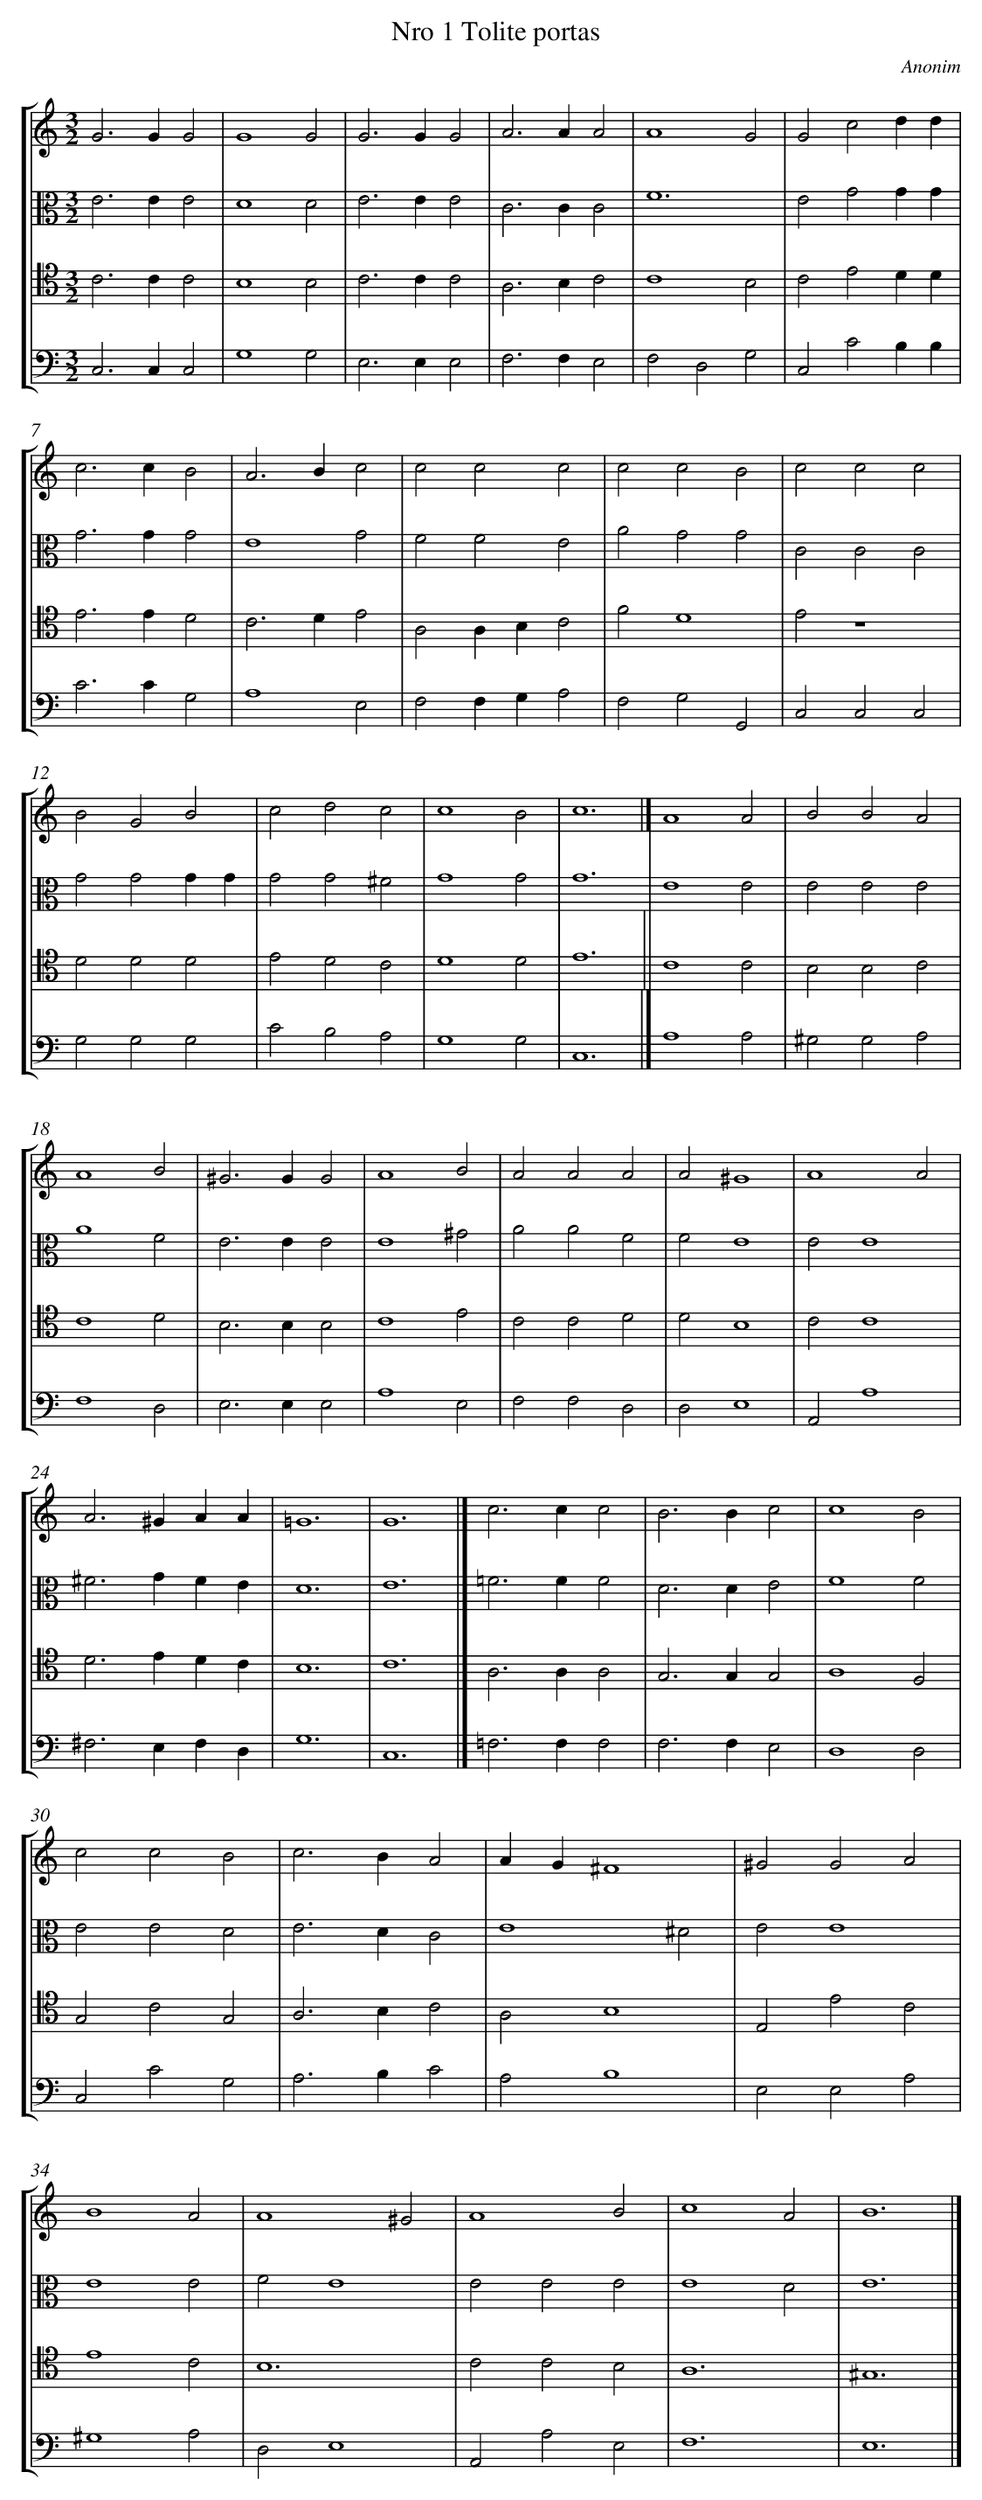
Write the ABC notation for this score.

X:1
T: Nro 1 Tolite portas
C: Anonim
L: 1/4
M: 3/2
%%staves [1 2 3 4]
V: 1
V: 2 clef=alto
V: 3 clef=tenor
V: 4 clef=bass
K: C
[V:1] G2>G2G2 |
[V:2] E2>E2E2 |
[V:3] C2>C2C2 |
[V:4] C,2>C,2C,2 |
[V:1] G4G2 |
[V:2] D4D2 |
[V:3] B,4B,2 |
[V:4] G,4G,2 |
[V:1] G2>G2G2 |
[V:2] E2>E2E2 |
[V:3] C2>C2C2 |
[V:4] E,2>E,2E,2 |
[V:1] A2>A2A2 |
[V:2] C2>C2C2 |
[V:3] A,2>B,2C2 |
[V:4] F,2>F,2E,2 |
[V:1] A4G2 |
[V:2] F6 |
[V:3] C4B,2 |
[V:4] F,2D,2G,2 |
[V:1] G2c2dd |
[V:2] E2G2GG |
[V:3] C2E2DD |
[V:4] C,2C2B,B, |
[V:1] c2>c2B2 |
[V:2] G2>G2G2 |
[V:3] E2>E2D2 |
[V:4] C2>C2G,2 |
[V:1] A2>B2c2 |
[V:2] E4G2 |
[V:3] C2>D2E2 |
[V:4] A,4E,2 |
[V:1] c2c2c2 |
[V:2] F2F2E2 |
[V:3] A,2A,B,C2 |
[V:4] F,2F,G,A,2 |
[V:1] c2c2B2 |
[V:2] A2G2G2 |
[V:3] F2D4 |
[V:4] F,2G,2G,,2 |
[V:1] c2c2c2 |
[V:2] C2C2C2 |
[V:3] E2z4 |
[V:4] C,2C,2C,2 |
[V:1] B2G2B2 |
[V:2] G2G2GG |
[V:3] D2D2D2 |
[V:4] G,2G,2G,2 |
[V:1] c2d2c2 |
[V:2] G2G2^F2 |
[V:3] E2D2C2 |
[V:4] C2B,2A,2 |
[V:1] c4B2 |
[V:2] G4G2 |
[V:3] D4D2 |
[V:4] G,4G,2 |
[V:1] c6 |]
[V:2] G6 |
[V:3] E6 ||
[V:4] C,6 |]
[V:1] A4A2 [I:setbarnb 17]|
[V:2] E4E2 |
[V:3] C4C2 |
[V:4] A,4A,2 |
[V:1] B2B2A2 |
[V:2] E2E2E2 |
[V:3] B,2B,2C2 |
[V:4] ^G,2G,2A,2 |
[V:1] A4B2 |
[V:2] A4F2 |
[V:3] C4D2 |
[V:4] F,4D,2 |
[V:1] ^G2>G2G2 |
[V:2] E2>E2E2 |
[V:3] B,2>B,2B,2 |
[V:4] E,2>E,2E,2 |
[V:1] A4B2 |
[V:2] E4^G2 |
[V:3] C4E2 |
[V:4] A,4E,2 |
[V:1] A2A2A2 |
[V:2] A2A2F2 |
[V:3] C2C2D2 |
[V:4] F,2F,2D,2 |
[V:1] A2^G4 |
[V:2] F2E4 |
[V:3] D2B,4 |
[V:4] D,2E,4 |
[V:1] A4A2 |
[V:2] E2E4 |
[V:3] C2C4 |
[V:4] A,,2A,4 |
[V:1] A2>^G2AA |
[V:2] ^F2>G2FE |
[V:3] D2>E2DC |
[V:4] ^F,2>E,2F,D, |
[V:1] =G6 |
[V:2] D6 |
[V:3] B,6 |
[V:4] G,6 |
[V:1] G6 |]
[V:2] E6 |]
[V:3] C6 |]
[V:4] C,6 |]
[V:1] c2>c2c2 [I:setbarnb 28]|
[V:2] =F2>F2F2 |
[V:3] A,2>A,2A,2 |
[V:4] =F,2>F,2F,2 |
[V:1] B2>B2c2 |
[V:2] D2>D2E2 |
[V:3] G,2>G,2G,2 |
[V:4] F,2>F,2E,2 |
[V:1] c4B2 |
[V:2] F4F2 |
[V:3] A,4F,2 |
[V:4] D,4D,2 |
[V:1] c2c2B2 |
[V:2] E2E2D2 |
[V:3] G,2C2G,2 |
[V:4] C,2C2G,2 |
[V:1] c2>B2A2 |
[V:2] E2>D2C2 |
[V:3] A,2>B,2C2 |
[V:4] A,2>B,2C2 |
[V:1] AG^F4 |
[V:2] E4^D2 |
[V:3] A,2B,4 |
[V:4] A,2B,4 |
[V:1] ^G2G2A2 |
[V:2] E2E4 |
[V:3] E,2E2C2 |
[V:4] E,2E,2A,2 |
[V:1] B4A2 |
[V:2] E4E2 |
[V:3] E4C2 |
[V:4] ^G,4A,2 |
[V:1] A4^G2 |
[V:2] F2E4 |
[V:3] B,6 |
[V:4] D,2E,4 |
[V:1] A4B2 |
[V:2] E2E2E2 |
[V:3] C2C2B,2 |
[V:4] A,,2A,2E,2 |
[V:1] c4A2 |
[V:2] E4D2 |
[V:3] A,6 |
[V:4] F,6 |
[V:1] B6 |]
[V:2] E6 |]
[V:3] ^G,6 |]
[V:4] E,6 |]
